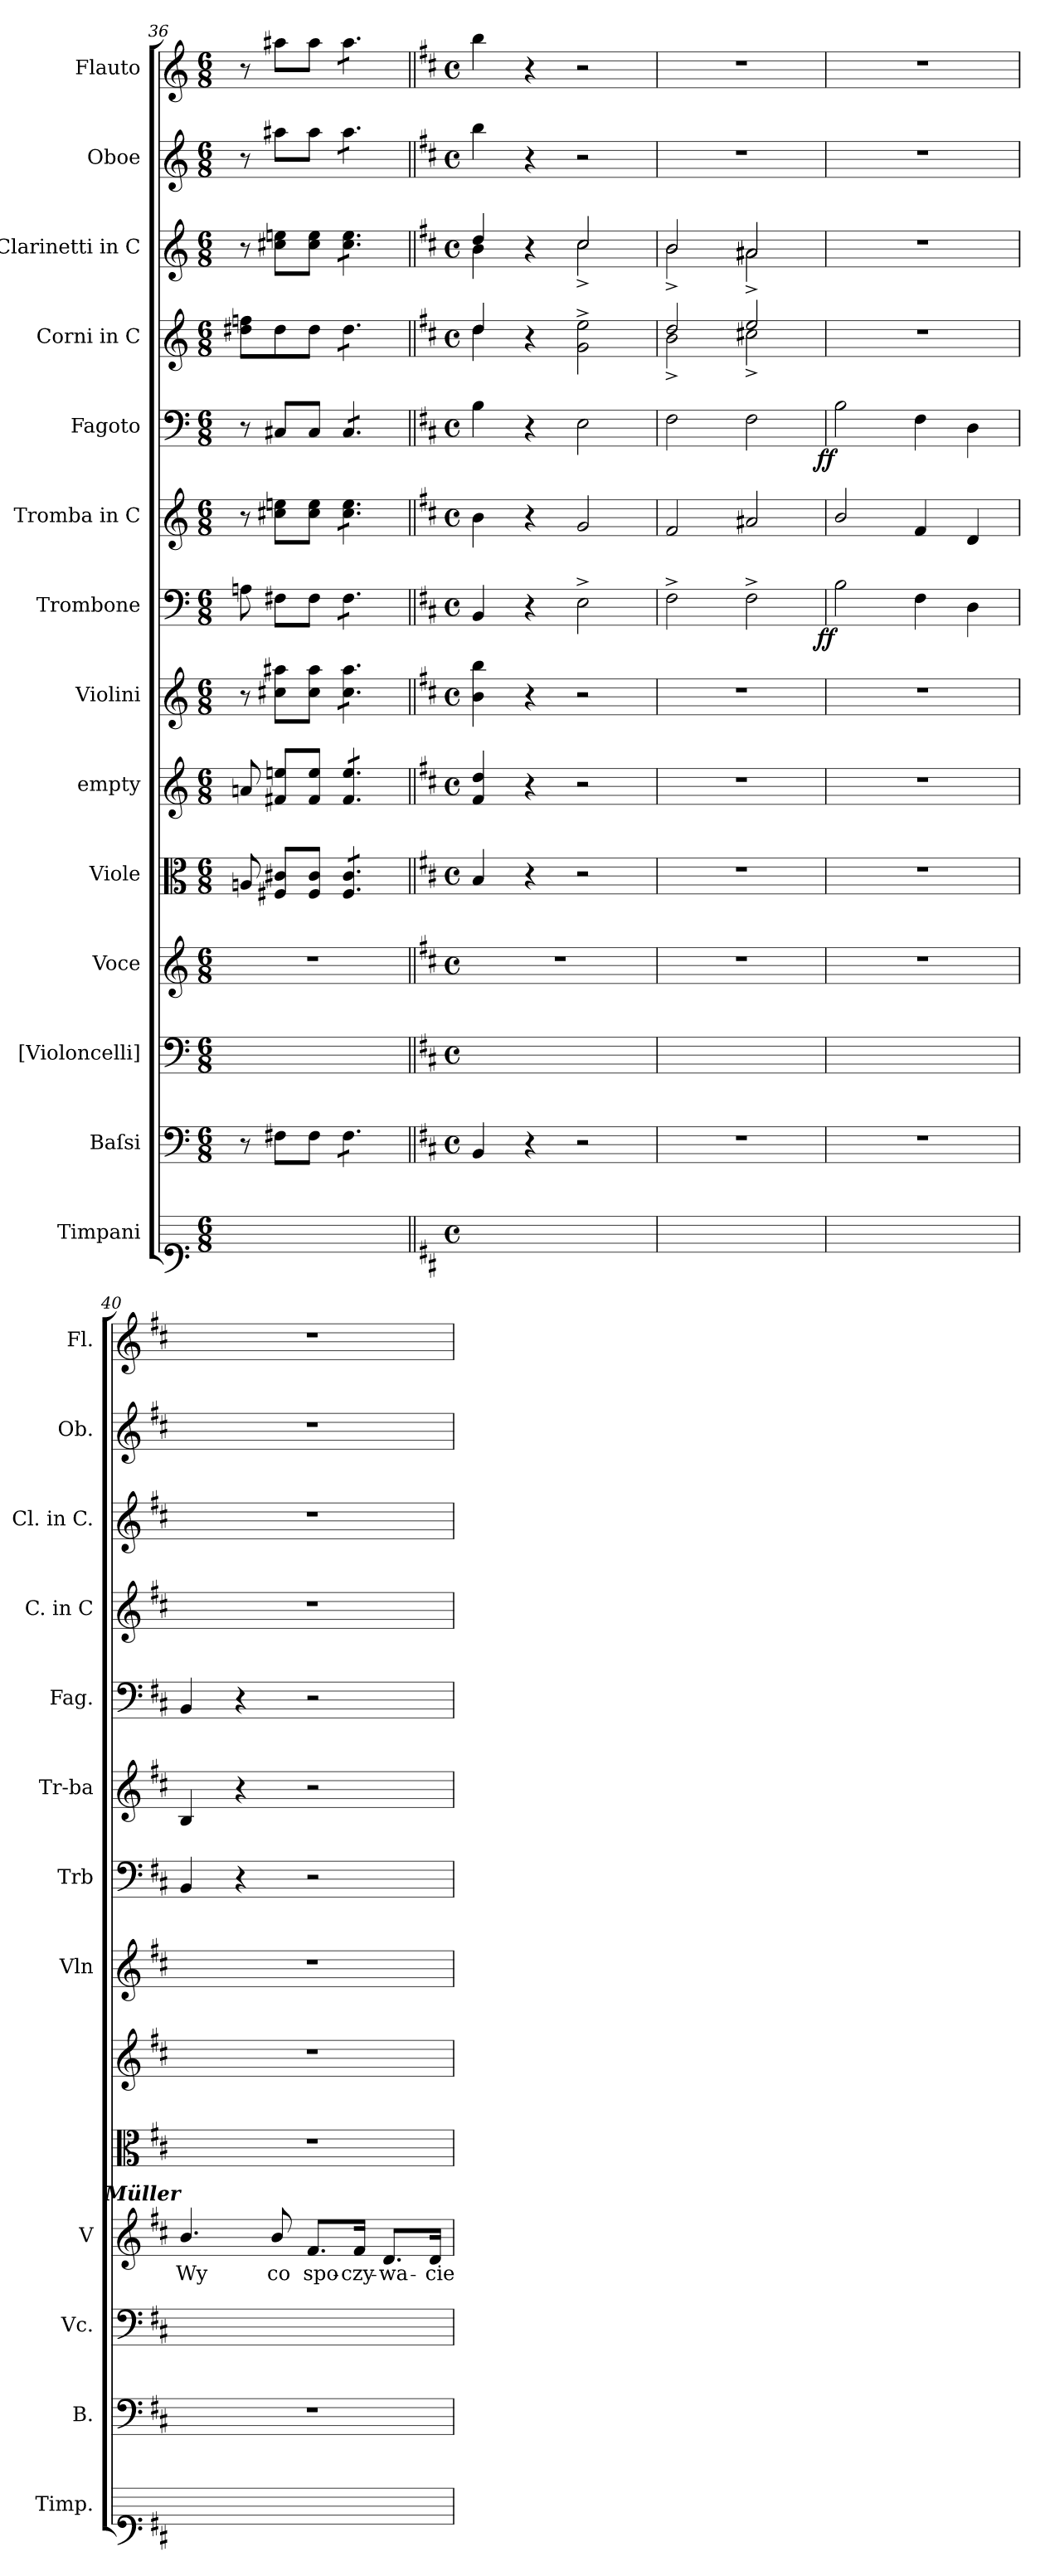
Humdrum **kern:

**kern	**kern	**kern	**kern	**text	**kern	**kern	**kern	**kern	**dynam	**kern	**kern	**dynam	**kern	**kern	**kern	**kern
*part14	*part13	*part12	*part11	*part11	*part10	*part9	*part8	*part7	*part7	*part6	*part5	*part5	*part4	*part3	*part2	*part1
*staff14	*staff13	*staff12	*staff11	*staff11	*staff10	*staff9	*staff8	*staff7	*staff7	*staff6	*staff5	*staff5	*staff4	*staff3	*staff2	*staff1
*I"Timpani	*I"Baſsi	*I"[Violoncelli]	*I"Voce	*	*I"Viole	*I"empty	*I"Violini	*I"Trombone	*	*I"Tromba in C	*I"Fagoto	*	*I"Corni in C	*I"Clarinetti in C	*I"Oboe	*I"Flauto
*I'Timp.	*I'B.	*I'Vc.	*I'V	*	*	*	*I'Vln	*I'Trb	*	*I'Tr-ba	*I'Fag.	*	*I'C. in C	*I'Cl. in C.	*I'Ob.	*I'Fl.
*clefF1	*clefF4	*clefF4	*clefG2	*	*clefC3	*clefG2	*clefG2	*clefF4	*	*clefG2	*clefF4	*	*clefG2	*clefG2	*clefG2	*clefG2
*k[]	*k[]	*k[]	*k[]	*	*k[]	*k[]	*k[]	*k[]	*	*k[]	*k[]	*	*k[]	*k[]	*k[]	*k[]
*M6/8	*M6/8	*M6/8	*M6/8	*	*M6/8	*M6/8	*M6/8	*M6/8	*	*M6/8	*M6/8	*	*M6/8	*M6/8	*M6/8	*M6/8
=36	=36	=36	=36	=36	=36	=36	=36	=36	=36	=36	=36	=36	=36	=36	=36	=36
2.ryy	8r	2.ryy	2.r	.	8An/	8an/	8r	8An\	.	8r	8r	.	8dd#X\ 8ffn\L	8r	8r	8r
.	8F#X\L	.	.	.	8F#X/ 8c#X/L	8f#X/ 8een/L	8cc#X\ 8aa#X\L	8F#X\L	.	8cc#X\ 8een\L	8C#X/L	.	8dd#\	8cc#X\ 8een\L	8aa#X\L	8aa#X\L
.	8F#\J	.	.	.	8F#/ 8c#/J	8f#/ 8ee/J	8cc#\ 8aa#\J	8F#\J	.	8cc#\ 8ee\J	8C#/J	.	8dd#\J	8cc#\ 8ee\J	8aa#\J	8aa#\J
*	*tremolo	*	*	*	*	*	*	*	*	*	*	*	*	*	*	*
*	*	*	*	*	*tremolo	*	*	*	*	*	*	*	*	*	*	*
*	*	*	*	*	*	*tremolo	*	*	*	*	*	*	*	*	*	*
*	*	*	*	*	*	*	*tremolo	*	*	*	*	*	*	*	*	*
*	*	*	*	*	*	*	*	*tremolo	*	*	*	*	*	*	*	*
*	*	*	*	*	*	*	*	*	*	*tremolo	*	*	*	*	*	*
*	*	*	*	*	*	*	*	*	*	*	*tremolo	*	*	*	*	*
*	*	*	*	*	*	*	*	*	*	*	*	*	*tremolo	*	*	*
*	*	*	*	*	*	*	*	*	*	*	*	*	*	*tremolo	*	*
*	*	*	*	*	*	*	*	*	*	*	*	*	*	*	*tremolo	*
*	*	*	*	*	*	*	*	*	*	*	*	*	*	*	*	*tremolo
.	8F#\L	.	.	.	8F#/ 8c#/L	8f#/ 8ee/L	8cc#\ 8aa#\L	8F#\L	.	8cc#\ 8ee\L	8C#/L	.	8dd#\L	8cc#\ 8ee\L	8aa#\L	8aa#\L
.	8F#\	.	.	.	8F#/ 8c#/	8f#/ 8ee/	8cc#\ 8aa#\	8F#\	.	8cc#\ 8ee\	8C#/	.	8dd#\	8cc#\ 8ee\	8aa#\	8aa#\
.	8F#\J	.	.	.	8F#/ 8c#/J	8f#/ 8ee/J	8cc#\ 8aa#\J	8F#\J	.	8cc#\ 8ee\J	8C#/J	.	8dd#\J	8cc#\ 8ee\J	8aa#\J	8aa#\J
*	*	*	*	*	*	*	*	*	*	*	*	*	*	*	*	*Xtremolo
*	*	*	*	*	*	*	*	*	*	*	*	*	*	*	*Xtremolo	*
*	*	*	*	*	*	*	*	*	*	*	*	*	*	*Xtremolo	*	*
*	*	*	*	*	*	*	*	*	*	*	*	*	*Xtremolo	*	*	*
*	*	*	*	*	*	*	*	*	*	*	*Xtremolo	*	*	*	*	*
*	*	*	*	*	*	*	*	*	*	*Xtremolo	*	*	*	*	*	*
*	*	*	*	*	*	*	*	*Xtremolo	*	*	*	*	*	*	*	*
*	*	*	*	*	*	*	*Xtremolo	*	*	*	*	*	*	*	*	*
*	*	*	*	*	*	*Xtremolo	*	*	*	*	*	*	*	*	*	*
*	*	*	*	*	*Xtremolo	*	*	*	*	*	*	*	*	*	*	*
*	*Xtremolo	*	*	*	*	*	*	*	*	*	*	*	*	*	*	*
=37||	=37||	=37||	=37||	=37||	=37||	=37||	=37||	=37||	=37||	=37||	=37||	=37||	=37||	=37||	=37||	=37||
*k[f#c#]	*k[f#c#]	*k[f#c#]	*k[f#c#]	*	*k[f#c#]	*k[f#c#]	*k[f#c#]	*k[f#c#]	*	*k[f#c#]	*k[f#c#]	*	*k[f#c#]	*k[f#c#]	*k[f#c#]	*k[f#c#]
*M4/4	*M4/4	*M4/4	*M4/4	*	*M4/4	*M4/4	*M4/4	*M4/4	*	*M4/4	*M4/4	*	*M4/4	*M4/4	*M4/4	*M4/4
*met(c)	*met(c)	*met(c)	*met(c)	*	*met(c)	*met(c)	*met(c)	*met(c)	*	*met(c)	*met(c)	*	*met(c)	*met(c)	*met(c)	*met(c)
*	*	*	*	*	*	*	*	*	*	*	*	*	*^	*^	*	*
1ryy	4BB/	1ryy	1r	.	4B/	4f#/ 4dd/	4b\ 4bb\	4BB/	.	4b\	4B\	.	4dd/	4dd\	4dd/	4b\	4bb\	4bb\
.	4r	.	.	.	4r	4r	4r	4r	.	4r	4r	.	4r	4rcyy	4r	4rcyy	4r	4r
.	2r	.	.	.	2r	2r	2r	2E^<\	.	2g/	2E\	.	2g^<\ 2ee^<\	2ryy	2cc#/	2cc#^<\	2r	2r
=38	=38	=38	=38	=38	=38	=38	=38	=38	=38	=38	=38	=38	=38	=38	=38	=38	=38	=38
1ryy	1r	1ryy	1r	.	1r	1r	1r	2F#^<\	.	2f#/	2F#\	.	2dd/	2b^<\	2b/	2b^<\	1r	1r
.	.	.	.	.	.	.	.	2F#^<\	.	2a#X/	2F#\	.	2ee/	2cc#X^<\	2a#X/	2a#X^<\	.	.
=39	=39	=39	=39	=39	=39	=39	=39	=39	=39	=39	=39	=39	=39	=39	=39	=39	=39	=39
!	!	!	!	!	!	!	!	!	!LO:DY:b:rj	!	!	!LO:DY:b:rj	!	!	!	!	!	!
*	*	*	*	*	*	*	*	*	*	*	*	*	*v	*v	*	*	*	*
*	*	*	*	*	*	*	*	*	*	*	*	*	*	*v	*v	*	*
1ryy	1r	1ryy	1r	.	1r	1r	1r	2B	ff	2b/	2B\	ff	1r	1r	1r	1r
.	.	.	.	.	.	.	.	4F#\	.	4f#/	4F#\	.	.	.	.	.
.	.	.	.	.	.	.	.	4D\	.	4d/	4D\	.	.	.	.	.
=40	=40	=40	=40	=40	=40	=40	=40	=40	=40	=40	=40	=40	=40	=40	=40	=40
!	!	!	!LO:TX:a:Bi:rj:t=Müller	!	!	!	!	!	!	!	!	!	!	!	!	!
1ryy	1r	1ryy	4.b/	Wy	1r	1r	1r	4BB/	.	4B/	4BB/	.	1r	1r	1r	1r
.	.	.	.	.	.	.	.	4r	.	4r	4r	.	.	.	.	.
.	.	.	8b/	co	.	.	.	.	.	.	.	.	.	.	.	.
.	.	.	8.f#/L	spo-	.	.	.	2r	.	2r	2r	.	.	.	.	.
.	.	.	16f#/Jk	-czy-	.	.	.	.	.	.	.	.	.	.	.	.
.	.	.	8.d/L	-wa-	.	.	.	.	.	.	.	.	.	.	.	.
.	.	.	16d/Jk	-cie	.	.	.	.	.	.	.	.	.	.	.	.
=	=	=	=	=	=	=	=	=	=	=	=	=	=	=	=	=
*-	*-	*-	*-	*-	*-	*-	*-	*-	*-	*-	*-	*-	*-	*-	*-	*-
